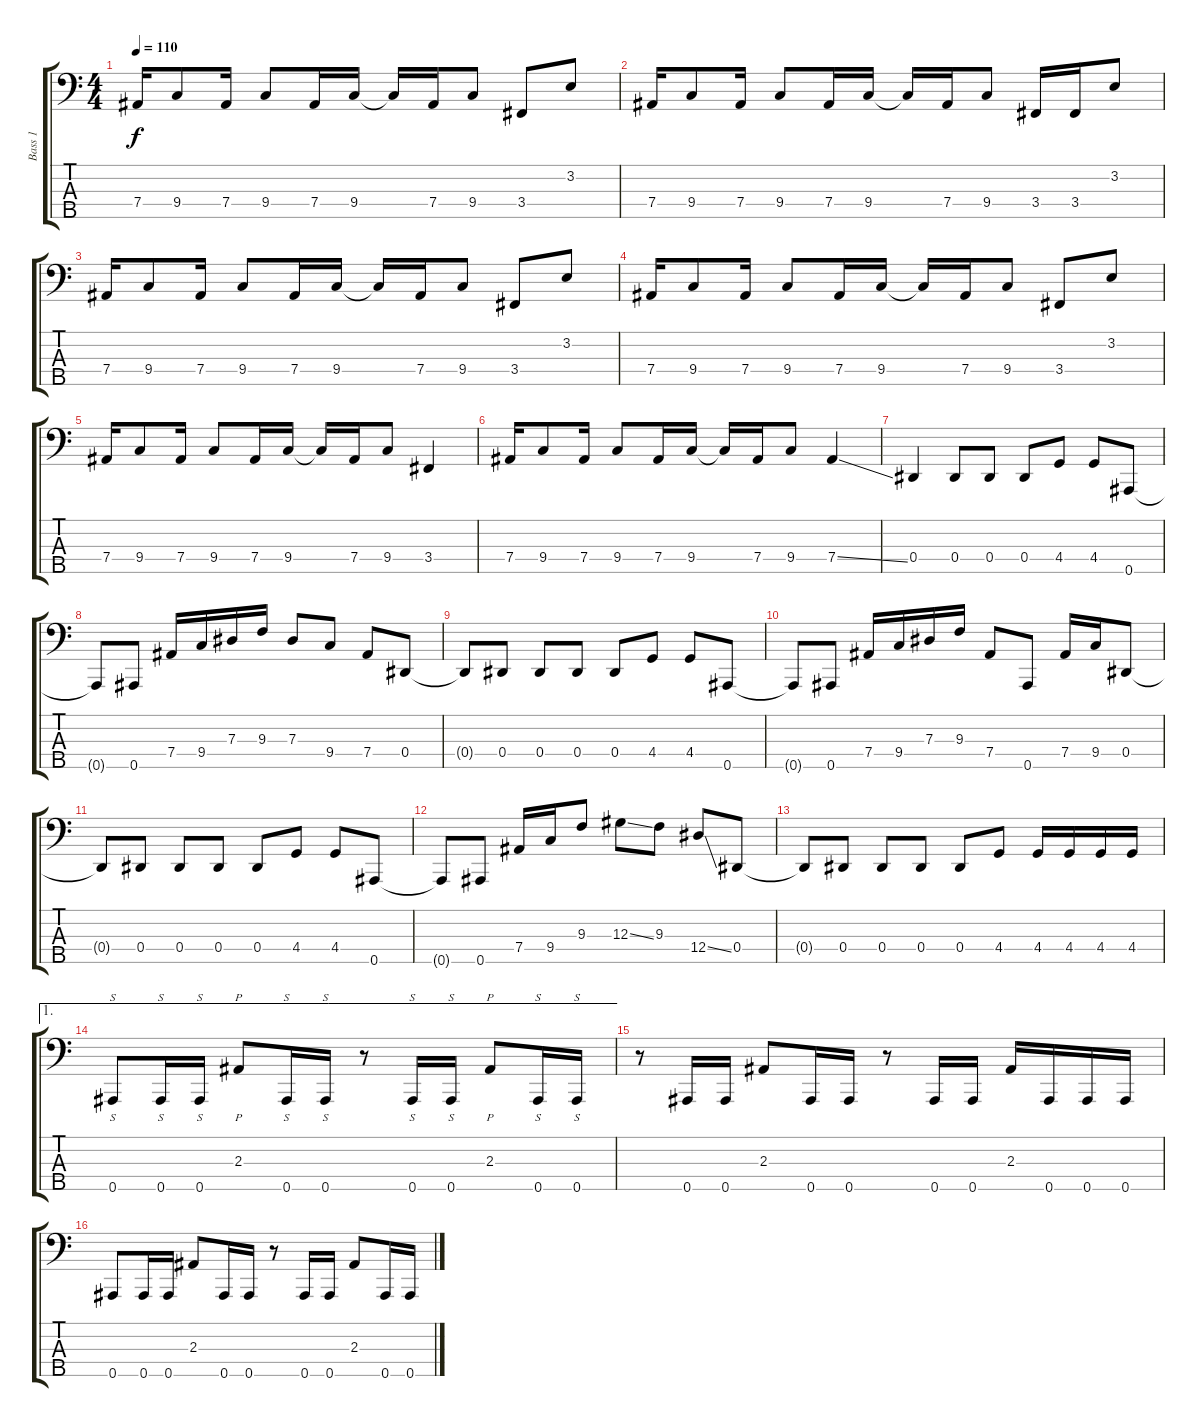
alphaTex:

\track ("Bass 1" "Bass 1") {instrument electricbasspick}
\staff {score tabs}
\tuning (Gb2 Db2 Ab1 Eb1 Bb0) {hide}
\ts (4 4)
\tempo 110
\clef f4
\ks c
7.4.16{dy f} 9.4.8 7.4.16 9.4.8 7.4.16 9.4.16 9.4{t}.16 7.4.16 9.4.8 3.4.8 3.2.8 |
7.4.16 9.4.8 7.4.16 9.4.8 7.4.16 9.4.16 9.4{t}.16 7.4.16 9.4.8 3.4.16 3.4.16 3.2.8 |
7.4.16 9.4.8 7.4.16 9.4.8 7.4.16 9.4.16 9.4{t}.16 7.4.16 9.4.8 3.4.8 3.2.8 |
7.4.16 9.4.8 7.4.16 9.4.8 7.4.16 9.4.16 9.4{t}.16 7.4.16 9.4.8 3.4.8 3.2.8 |
7.4.16 9.4.8 7.4.16 9.4.8 7.4.16 9.4.16 9.4{t}.16 7.4.16 9.4.8 3.4.4 |
7.4.16 9.4.8 7.4.16 9.4.8 7.4.16 9.4.16 9.4{t}.16 7.4.16 9.4.8 7.4{ss}.4 |
0.4.4 0.4.8 0.4.8 0.4.8 4.4.8 4.4.8 0.5.8 |
0.5{t}.8 0.5.8 7.4.16 9.4.16 7.3.16 9.3.16 7.3.8 9.4.8 7.4.8 0.4.8 |
0.4{t}.8 0.4.8 0.4.8 0.4.8 0.4.8 4.4.8 4.4.8 0.5.8 |
0.5{t}.8 0.5.8 7.4.16 9.4.16 7.3.16 9.3.16 7.4.8 0.5.8 7.4.16 9.4.16 0.4.8 |
0.4{t}.8 0.4.8 0.4.8 0.4.8 0.4.8 4.4.8 4.4.8 0.5.8 |
0.5{t}.8 0.5.8 7.4.16 9.4.16 9.3.8 12.3{ss}.8 9.3.8 12.4{ss}.8 0.4.8 |
0.4{t}.8 0.4.8 0.4.8 0.4.8 0.4.8 4.4.8 4.4.16 4.4.16 4.4.16 4.4.16 |
\ae 1
0.5.8{s} 0.5.16{s} 0.5.16{s} 2.3.8{p} 0.5.16{s} 0.5.16{s} r.8 0.5.16{s} 0.5.16{s} 2.3.8{p} 0.5.16{s} 0.5.16{s} |
r.8 0.5.16 0.5.16 2.3.8 0.5.16 0.5.16 r.8 0.5.16 0.5.16 2.3.16 0.5.16 0.5.16 0.5.16 |
0.5.8 0.5.16 0.5.16 2.3.8 0.5.16 0.5.16 r.8 0.5.16 0.5.16 2.3.8 0.5.16 0.5.16
